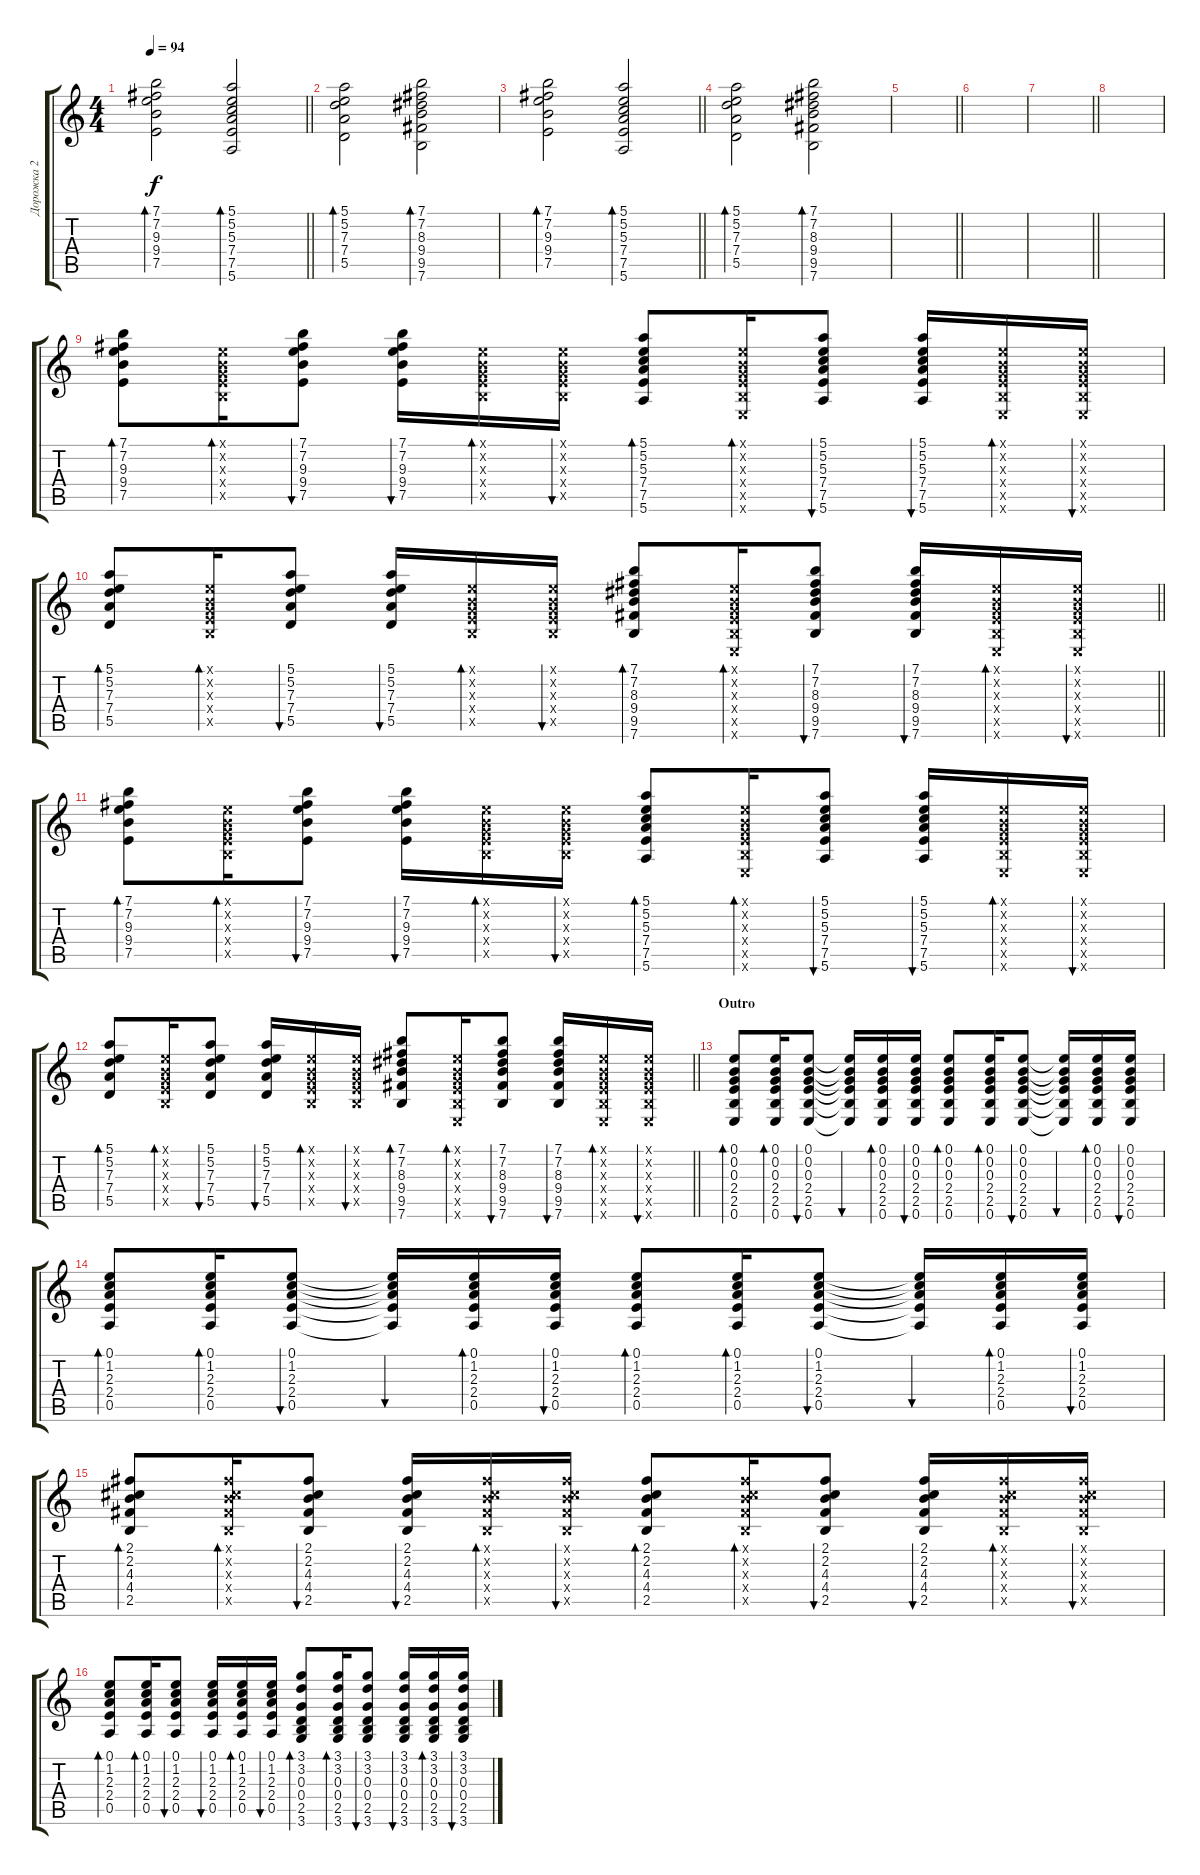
\track ("Дорожка 2" "Дорожка 2") {instrument acousticguitarsteel}
\staff {score tabs}
\tuning (E4 B3 G3 D3 A2 E2) {hide}
\ts (4 4)
\tempo 94
\clef g2
\barLineRight lightlight
\ks c
(7.1 7.2 9.3 9.4 7.5).2{bd 60 dy f} (5.1 5.2 5.3 7.4 7.5 5.6).2{bd 60} |
(5.1 5.2 7.3 7.4 5.5).2{bd 60} (7.1 7.2 8.3 9.4 9.5 7.6).2{bd 60} |
\barLineRight lightlight
(7.1 7.2 9.3 9.4 7.5).2{bd 60} (5.1 5.2 5.3 7.4 7.5 5.6).2{bd 60} |
(5.1 5.2 7.3 7.4 5.5).2{bd 60} (7.1 7.2 8.3 9.4 9.5 7.6).2{bd 60} |
\barLineRight lightlight
|
|
\barLineRight lightlight
|
|
(7.1 7.2 9.3 9.4 7.5).8{bd 60} (0.1{x} 0.2{x} 0.3{x} 2.4{x} 2.5{x}).16{bd 60} (7.1 7.2 9.3 9.4 7.5).8{bu 60} (7.1 7.2 9.3 9.4 7.5).16{bu 60} (0.1{x} 0.2{x} 0.3{x} 2.4{x} 2.5{x}).16{bd 60} (0.1{x} 0.2{x} 0.3{x} 2.4{x} 2.5{x}).16{bu 60} (5.1 5.2 5.3 7.4 7.5 5.6).8{bd 60} (0.1{x} 0.2{x} 0.3{x} 2.4{x} 2.5{x} 0.6{x}).16{bd 60} (5.1 5.2 5.3 7.4 7.5 5.6).8{bu 60} (5.1 5.2 5.3 7.4 7.5 5.6).16{bu 60} (0.1{x} 0.2{x} 0.3{x} 2.4{x} 2.5{x} 0.6{x}).16{bd 60} (0.1{x} 0.2{x} 0.3{x} 2.4{x} 2.5{x} 0.6{x}).16{bu 60} |
\barLineRight lightlight
(5.1 5.2 7.3 7.4 5.5).8{bd 60} (0.1{x} 0.2{x} 0.3{x} 2.4{x} 2.5{x}).16{bd 60} (5.1 5.2 7.3 7.4 5.5).8{bu 60} (5.1 5.2 7.3 7.4 5.5).16{bu 60} (0.1{x} 0.2{x} 0.3{x} 2.4{x} 2.5{x}).16{bd 60} (0.1{x} 0.2{x} 0.3{x} 2.4{x} 2.5{x}).16{bu 60} (7.1 7.2 8.3 9.4 9.5 7.6).8{bd 60} (0.1{x} 0.2{x} 0.3{x} 2.4{x} 2.5{x} 0.6{x}).16{bd 60} (7.1 7.2 8.3 9.4 9.5 7.6).8{bu 60} (7.1 7.2 8.3 9.4 9.5 7.6).16{bu 60} (0.1{x} 0.2{x} 0.3{x} 2.4{x} 2.5{x} 0.6{x}).16{bd 60} (0.1{x} 0.2{x} 0.3{x} 2.4{x} 2.5{x} 0.6{x}).16{bu 60} |
(7.1 7.2 9.3 9.4 7.5).8{bd 60} (0.1{x} 0.2{x} 0.3{x} 2.4{x} 2.5{x}).16{bd 60} (7.1 7.2 9.3 9.4 7.5).8{bu 60} (7.1 7.2 9.3 9.4 7.5).16{bu 60} (0.1{x} 0.2{x} 0.3{x} 2.4{x} 2.5{x}).16{bd 60} (0.1{x} 0.2{x} 0.3{x} 2.4{x} 2.5{x}).16{bu 60} (5.1 5.2 5.3 7.4 7.5 5.6).8{bd 60} (0.1{x} 0.2{x} 0.3{x} 2.4{x} 2.5{x} 0.6{x}).16{bd 60} (5.1 5.2 5.3 7.4 7.5 5.6).8{bu 60} (5.1 5.2 5.3 7.4 7.5 5.6).16{bu 60} (0.1{x} 0.2{x} 0.3{x} 2.4{x} 2.5{x} 0.6{x}).16{bd 60} (0.1{x} 0.2{x} 0.3{x} 2.4{x} 2.5{x} 0.6{x}).16{bu 60} |
\barLineRight lightlight
(5.1 5.2 7.3 7.4 5.5).8{bd 60} (0.1{x} 0.2{x} 0.3{x} 2.4{x} 2.5{x}).16{bd 60} (5.1 5.2 7.3 7.4 5.5).8{bu 60} (5.1 5.2 7.3 7.4 5.5).16{bu 60} (0.1{x} 0.2{x} 0.3{x} 2.4{x} 2.5{x}).16{bd 60} (0.1{x} 0.2{x} 0.3{x} 2.4{x} 2.5{x}).16{bu 60} (7.1 7.2 8.3 9.4 9.5 7.6).8{bd 60} (0.1{x} 0.2{x} 0.3{x} 2.4{x} 2.5{x} 0.6{x}).16{bd 60} (7.1 7.2 8.3 9.4 9.5 7.6).8{bu 60} (7.1 7.2 8.3 9.4 9.5 7.6).16{bu 60} (0.1{x} 0.2{x} 0.3{x} 2.4{x} 2.5{x} 0.6{x}).16{bd 60} (0.1{x} 0.2{x} 0.3{x} 2.4{x} 2.5{x} 0.6{x}).16{bu 60} |
\section ("" "Outro")
(0.1 0.2 0.3 2.4 2.5 0.6).8{bd 60} (0.1 0.2 0.3 2.4 2.5 0.6).16{bd 60} (0.1 0.2 0.3 2.4 2.5 0.6).8{bu 60} (0.1{t} 0.2{t} 0.3{t} 2.4{t} 2.5{t} 0.6{t}).16{bu 60} (0.1 0.2 0.3 2.4 2.5 0.6).16{bd 60} (0.1 0.2 0.3 2.4 2.5 0.6).16{bu 60} (0.1 0.2 0.3 2.4 2.5 0.6).8{bd 60} (0.1 0.2 0.3 2.4 2.5 0.6).16{bd 60} (0.1 0.2 0.3 2.4 2.5 0.6).8{bu 60} (0.1{t} 0.2{t} 0.3{t} 2.4{t} 2.5{t} 0.6{t}).16{bu 60} (0.1 0.2 0.3 2.4 2.5 0.6).16{bd 60} (0.1 0.2 0.3 2.4 2.5 0.6).16{bu 60} |
(0.1 1.2 2.3 2.4 0.5).8{bd 60} (0.1 1.2 2.3 2.4 0.5).16{bd 60} (0.1 1.2 2.3 2.4 0.5).8{bu 60} (0.1{t} 1.2{t} 2.3{t} 2.4{t} 0.5{t}).16{bu 60} (0.1 1.2 2.3 2.4 0.5).16{bd 60} (0.1 1.2 2.3 2.4 0.5).16{bu 60} (0.1 1.2 2.3 2.4 0.5).8{bd 60} (0.1 1.2 2.3 2.4 0.5).16{bd 60} (0.1 1.2 2.3 2.4 0.5).8{bu 60} (0.1{t} 1.2{t} 2.3{t} 2.4{t} 0.5{t}).16{bu 60} (0.1 1.2 2.3 2.4 0.5).16{bd 60} (0.1 1.2 2.3 2.4 0.5).16{bu 60} |
(2.1 2.2 4.3 4.4 2.5).8{bd 60} (2.1{x} 2.2{x} 4.3{x} 4.4{x} 2.5{x}).16{bd 60} (2.1 2.2 4.3 4.4 2.5).8{bu 60} (2.1 2.2 4.3 4.4 2.5).16{bu 60} (2.1{x} 2.2{x} 4.3{x} 4.4{x} 2.5{x}).16{bd 60} (2.1{x} 2.2{x} 4.3{x} 4.4{x} 2.5{x}).16{bu 60} (2.1 2.2 4.3 4.4 2.5).8{bd 60} (2.1{x} 2.2{x} 4.3{x} 4.4{x} 2.5{x}).16{bd 60} (2.1 2.2 4.3 4.4 2.5).8{bu 60} (2.1 2.2 4.3 4.4 2.5).16{bu 60} (2.1{x} 2.2{x} 4.3{x} 4.4{x} 2.5{x}).16{bd 60} (2.1{x} 2.2{x} 4.3{x} 4.4{x} 2.5{x}).16{bu 60} |
(0.1 1.2 2.3 2.4 0.5).8{bd 60} (0.1 1.2 2.3 2.4 0.5).16{bd 60} (0.1 1.2 2.3 2.4 0.5).8{bu 60} (0.1 1.2 2.3 2.4 0.5).16{bu 60} (0.1 1.2 2.3 2.4 0.5).16{bd 60} (0.1 1.2 2.3 2.4 0.5).16{bu 60} (3.1 3.2 0.3 0.4 2.5 3.6).8{bd 60} (3.1 3.2 0.3 0.4 2.5 3.6).16{bd 60} (3.1 3.2 0.3 0.4 2.5 3.6).8{bu 60} (3.1 3.2 0.3 0.4 2.5 3.6).16{bu 60} (3.1 3.2 0.3 0.4 2.5 3.6).16{bd 60} (3.1 3.2 0.3 0.4 2.5 3.6).16{bu 60}
